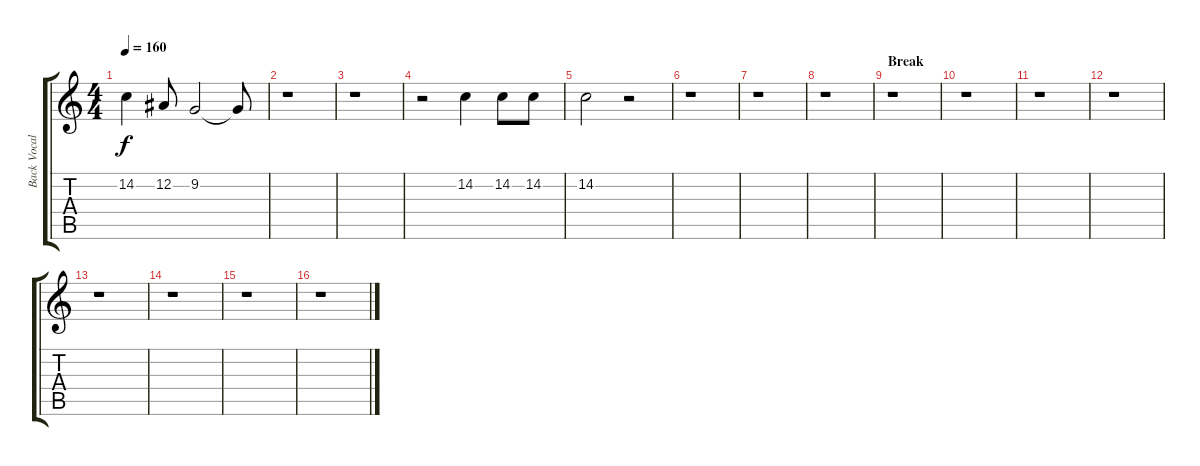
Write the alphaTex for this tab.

\track ("Back Vocal" "Back Vocal") {instrument viola}
\staff {score tabs}
\tuning (Eb4 Bb3 Gb3 Db3 Ab2 Eb2) {hide}
\ts (4 4)
\tempo 160
\clef g2
\ks c
14.2.4{dy f} 12.2.8 9.2.2 9.2{t}.8 |
r.1 |
r.1 |
r.2 14.2.4 14.2.8 14.2.8 |
14.2.2 r.2 |
r.1 |
r.1 |
r.1 |
\section ("" "Break")
r.1 |
r.1 |
r.1 |
r.1 |
r.1 |
r.1 |
r.1 |
r.1
